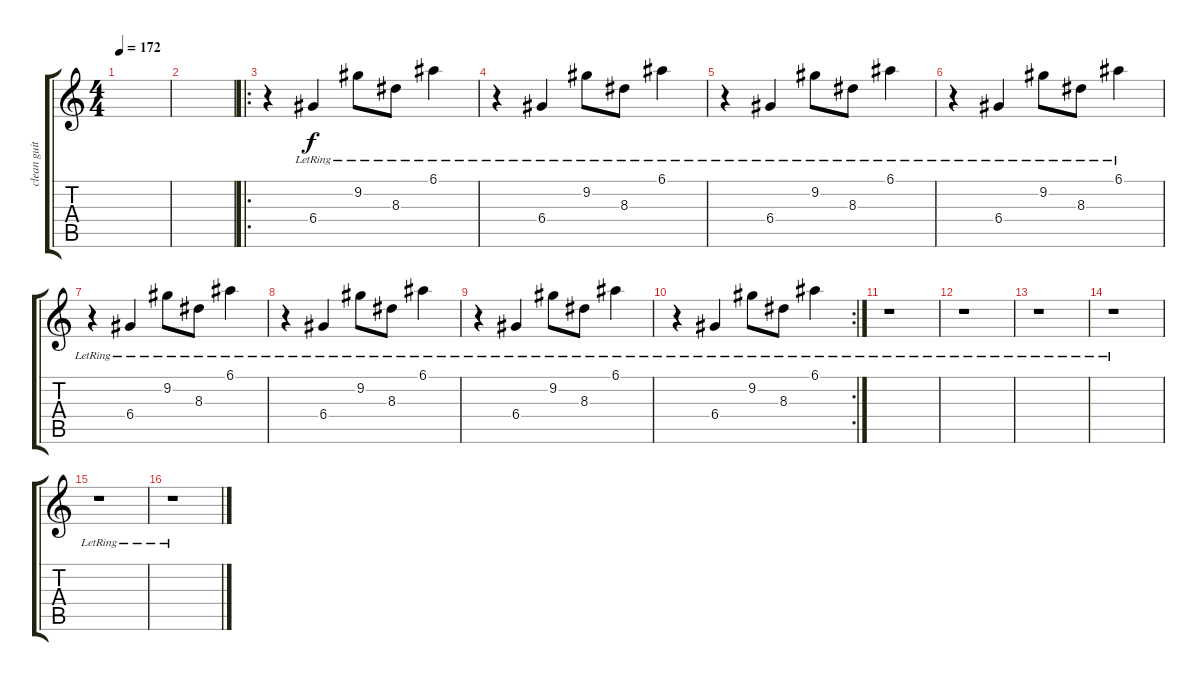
\track ("clean guitar one" "clean guit") {instrument electricguitarjazz}
\staff {score tabs}
\tuning (E4 B3 G3 D3 A2 D2) {hide}
\ts (4 4)
\tempo 172
\clef g2
\ks c
|
|
\ro
r.4{volume 11} 6.4{lr}.4 9.2{lr}.8 8.3{lr}.8 6.1{lr}.4 |
r.4{volume 11} 6.4{lr}.4 9.2{lr}.8 8.3{lr}.8 6.1{lr}.4 |
r.4{volume 11} 6.4{lr}.4 9.2{lr}.8 8.3{lr}.8 6.1{lr}.4 |
r.4{volume 11} 6.4{lr}.4 9.2{lr}.8 8.3{lr}.8 6.1{lr}.4 |
r.4{volume 11} 6.4{lr}.4 9.2{lr}.8 8.3{lr}.8 6.1{lr}.4 |
r.4{volume 11} 6.4{lr}.4 9.2{lr}.8 8.3{lr}.8 6.1{lr}.4 |
r.4{volume 11} 6.4{lr}.4 9.2{lr}.8 8.3{lr}.8 6.1{lr}.4 |
\rc 2
r.4{volume 11} 6.4{lr}.4 9.2{lr}.8 8.3{lr}.8 6.1{lr}.4 |
r.1 |
r.1 |
r.1 |
r.1 |
r.1 |
r.1
